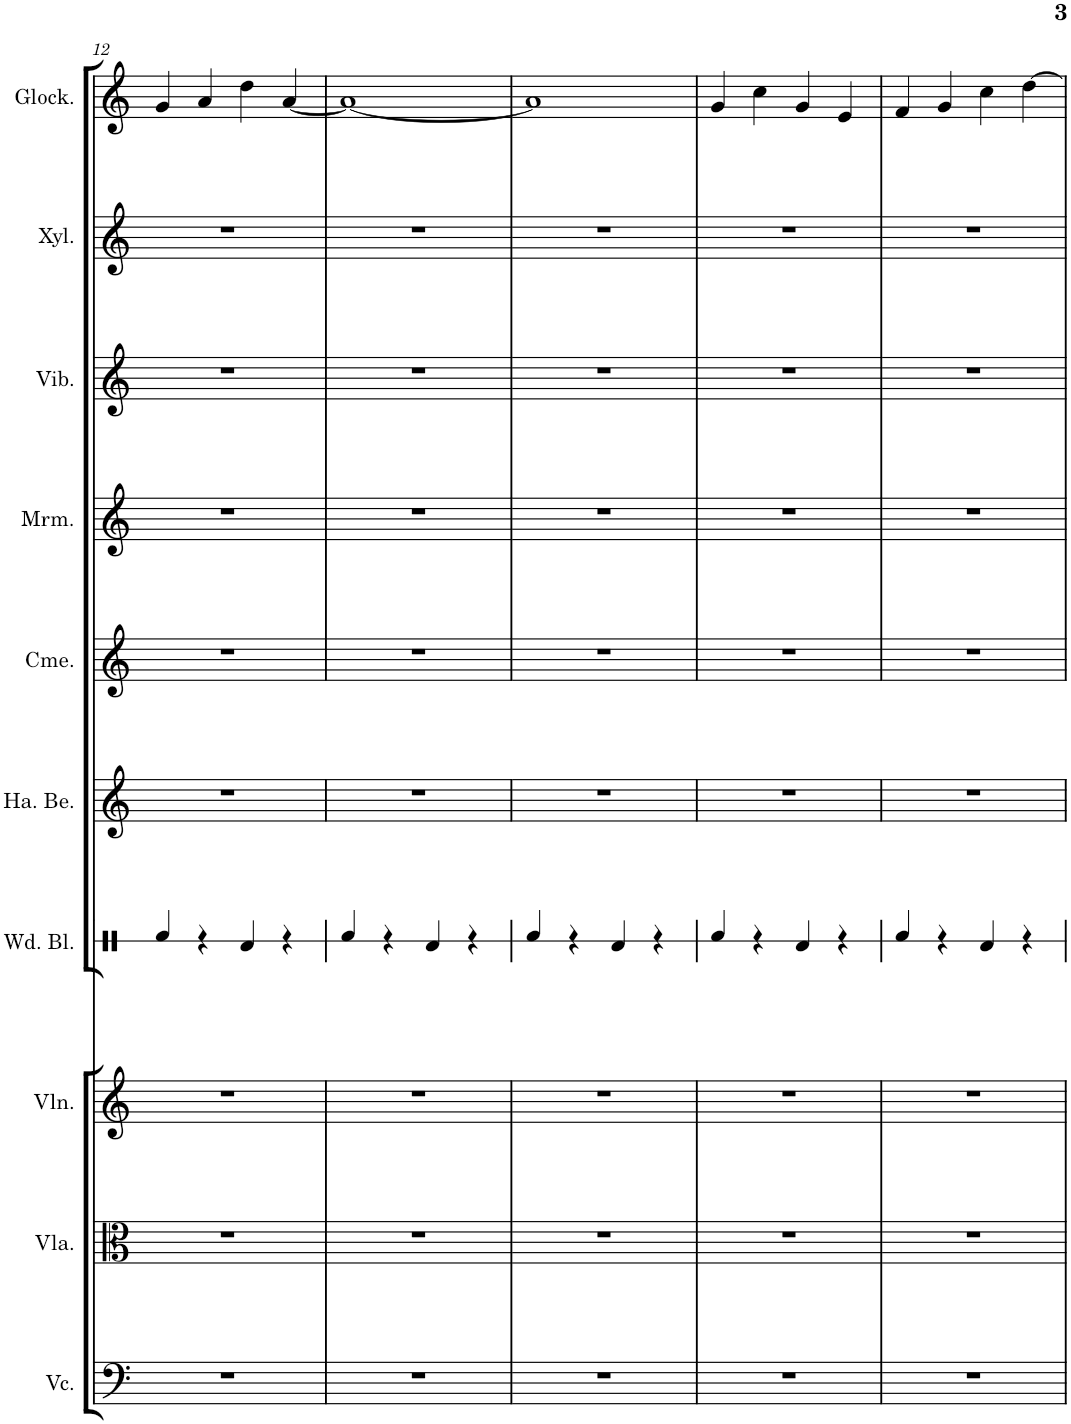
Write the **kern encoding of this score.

**kern	**kern	**kern	**kern	**kern	**kern	**kern	**kern	**kern	**kern
*part10	*part9	*part8	*part7	*part6	*part5	*part4	*part3	*part2	*part1
*staff10	*staff9	*staff8	*staff7	*staff6	*staff5	*staff4	*staff3	*staff2	*staff1
*I"大提琴	*I"中提琴	*I"小提琴	*I"盒棒	*I"手摇铃	*I"管钟	*I"马林巴琴	*I"颤音琴	*I"木琴	*I"钟琴
!!LO:PB:g=z
*clefF4	*clefC3	*clefG2	*clefX	*clefG2	*clefG2	*clefG2	*clefG2	*clefG2	*clefG2
*	*	*	*	*Trd-7c-12	*	*	*	*Trd-7c-12	*Trd-14c-24
*k[]	*k[]	*k[]	*k[]	*k[]	*k[]	*k[]	*k[]	*k[]	*k[]
*M4/4	*M4/4	*M4/4	*M4/4	*M4/4	*M4/4	*M4/4	*M4/4	*M4/4	*M4/4
=12	=12	=12	=12	=12	=12	=12	=12	=12	=12
1r	1r	1r	4Rf/	1r	1r	1r	1r	1r	4g/
.	.	.	4r	.	.	.	.	.	4a/
.	.	.	4Rd/	.	.	.	.	.	4dd\
.	.	.	4r	.	.	.	.	.	[4a/
=13	=13	=13	=13	=13	=13	=13	=13	=13	=13
1r	1r	1r	4Rf/	1r	1r	1r	1r	1r	1a_
.	.	.	4r	.	.	.	.	.	.
.	.	.	4Rd/	.	.	.	.	.	.
.	.	.	4r	.	.	.	.	.	.
=14	=14	=14	=14	=14	=14	=14	=14	=14	=14
1r	1r	1r	4Rf/	1r	1r	1r	1r	1r	1a]
.	.	.	4r	.	.	.	.	.	.
.	.	.	4Rd/	.	.	.	.	.	.
.	.	.	4r	.	.	.	.	.	.
=15	=15	=15	=15	=15	=15	=15	=15	=15	=15
1r	1r	1r	4Rf/	1r	1r	1r	1r	1r	4g/
.	.	.	4r	.	.	.	.	.	4cc\
.	.	.	4Rd/	.	.	.	.	.	4g/
.	.	.	4r	.	.	.	.	.	4e/
=16	=16	=16	=16	=16	=16	=16	=16	=16	=16
1r	1r	1r	4Rf/	1r	1r	1r	1r	1r	4f/
.	.	.	4r	.	.	.	.	.	4g/
.	.	.	4Rd/	.	.	.	.	.	4cc\
.	.	.	4r	.	.	.	.	.	[4dd\
=	=	=	=	=	=	=	=	=	=
*-	*-	*-	*-	*-	*-	*-	*-	*-	*-
